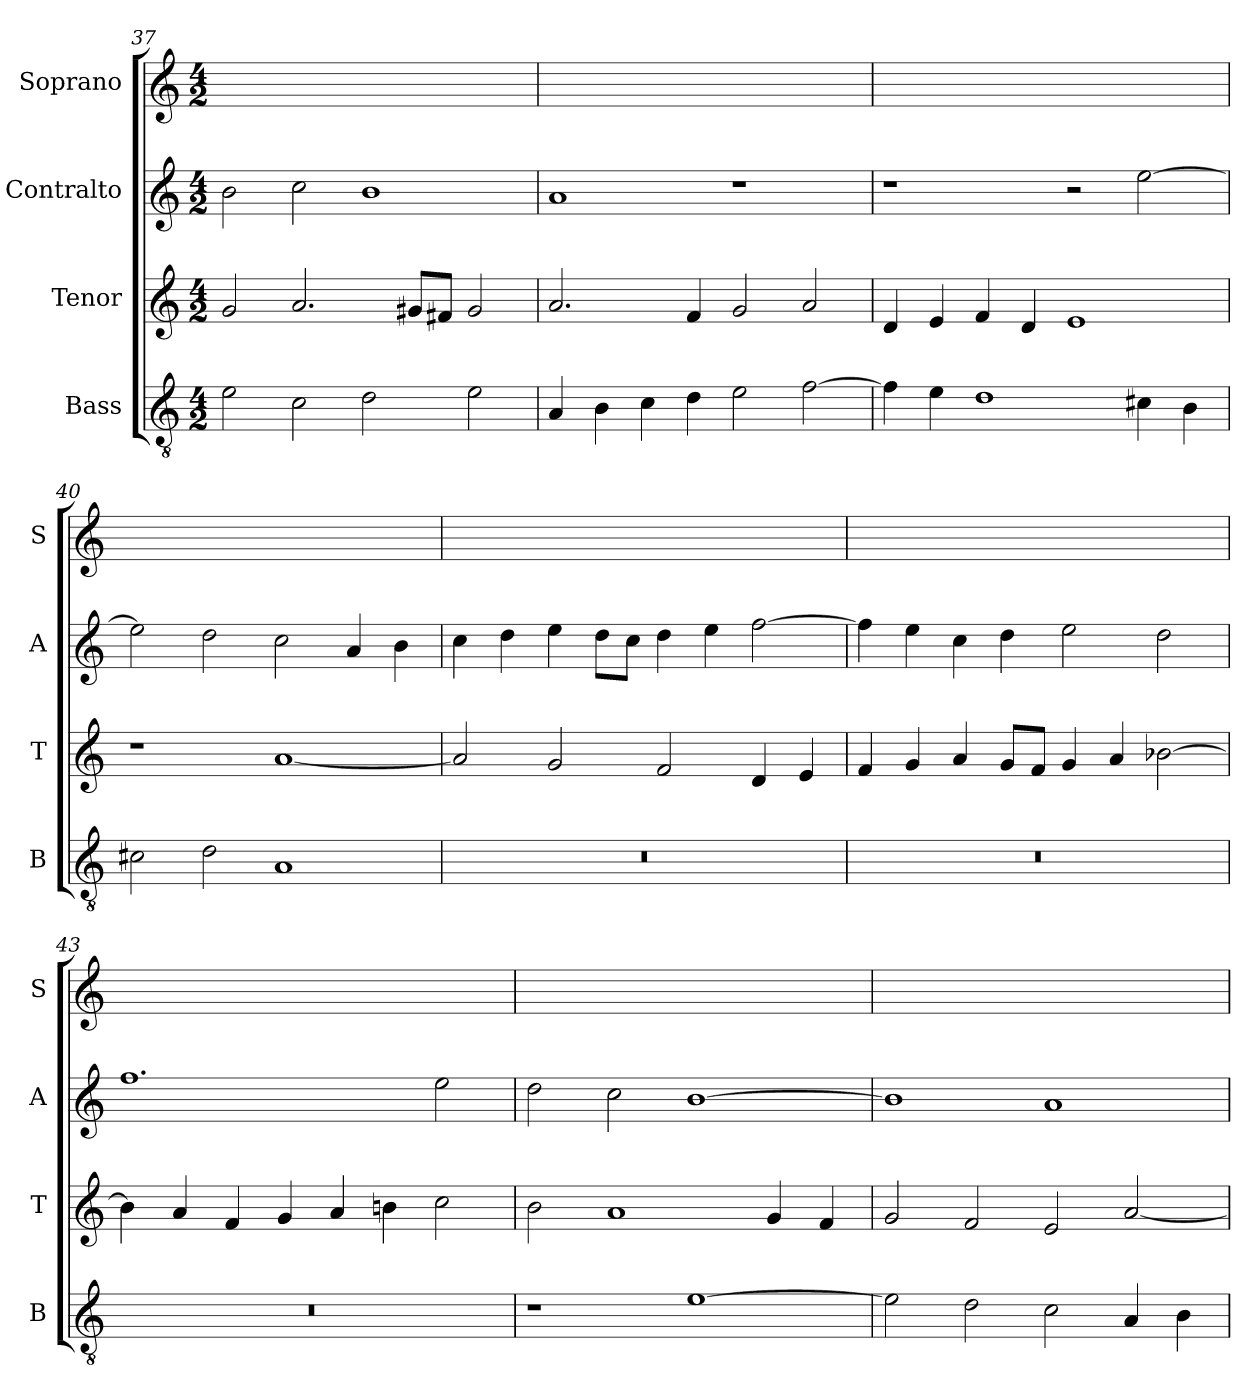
**kern	**kern	**kern	**kern
*part4	*part3	*part2	*part1
*staff4	*staff3	*staff2	*staff1
*I"Bass	*I"Tenor	*I"Contralto	*I"Soprano
*I'B	*I'T	*I'A	*I'S
*clefGv2	*clefG2	*clefG2	*clefG2
*k[]	*k[]	*k[]	*k[]
*A:aeo	*A:aeo	*A:aeo	*A:aeo
*M4/2	*M4/2	*M4/2	*M4/2
=37	=37	=37	=37
2e	2g	2b	0ryy
2c	2.a	2cc	.
2d	.	1b	.
.	8g#X/L	.	.
.	8f#X/J	.	.
2e	2g#	.	.
=38	=38	=38	=38
4A	2.a	1a	0ryy
4B	.	.	.
4c	.	.	.
4d	4f	.	.
2e	2g	1r	.
[2f	2a	.	.
=39	=39	=39	=39
4f]	4d	1r	0ryy
4e	4e	.	.
1d	4f	.	.
.	4d	.	.
.	1e	2r	.
4c#X	.	[2ee	.
4B	.	.	.
=40	=40	=40	=40
2c#X	1r	2ee]	0ryy
2d	.	2dd	.
1A	[1a	2cc	.
.	.	4a	.
.	.	4b	.
=41	=41	=41	=41
0r	2a]	4cc	0ryy
.	.	4dd	.
.	2g	4ee	.
.	.	8dd\L	.
.	.	8cc\J	.
.	2f	4dd	.
.	.	4ee	.
.	4d	[2ff	.
.	4e	.	.
=42	=42	=42	=42
0r	4f	4ff]	0ryy
.	4g	4ee	.
.	4a	4cc	.
.	8g/L	4dd	.
.	8f/J	.	.
.	4g	2ee	.
.	4a	.	.
.	[2b-X	2dd	.
=43	=43	=43	=43
0r	4b-]	1.ff	0ryy
.	4a	.	.
.	4f	.	.
.	4g	.	.
.	4a	.	.
.	4bn	.	.
.	2cc	2ee	.
=44	=44	=44	=44
1r	2b	2dd	0ryy
.	1a	2cc	.
[1e	.	[1b	.
.	4g	.	.
.	4f	.	.
=45	=45	=45	=45
2e]	2g	1b]	0ryy
2d	2f	.	.
2c	2e	1a	.
4A	[2a	.	.
4B	.	.	.
=	=	=	=
*-	*-	*-	*-
